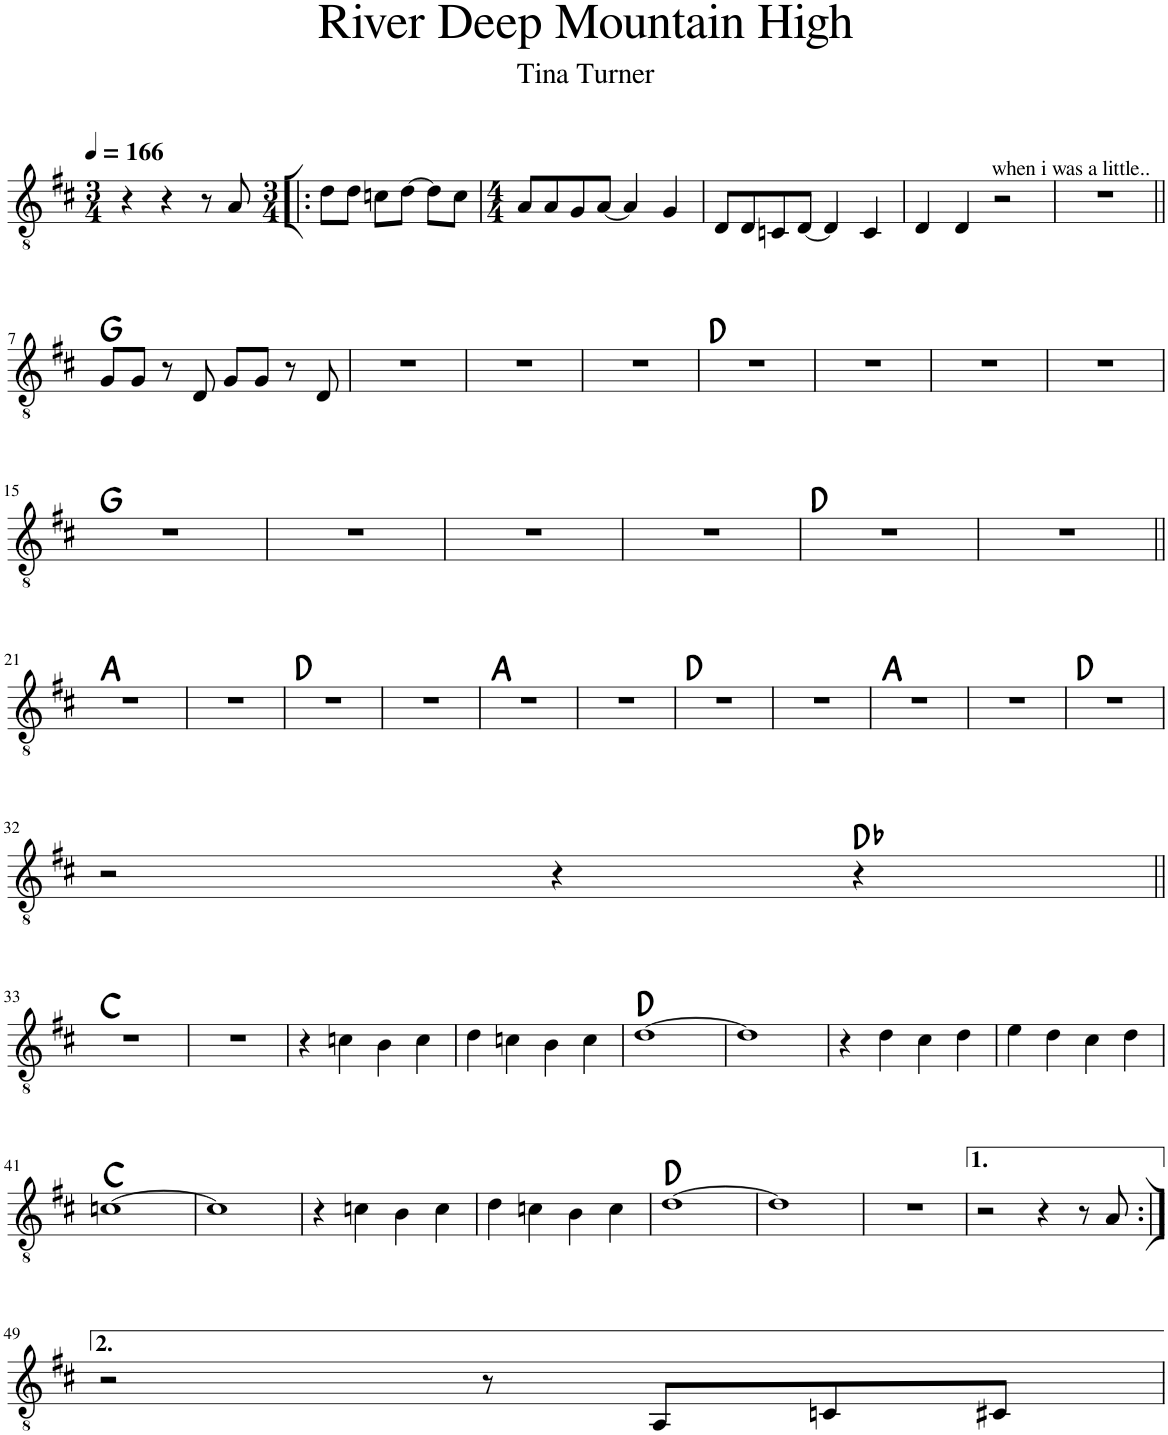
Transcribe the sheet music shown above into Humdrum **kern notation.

**kern	**harte
*part1	*part1
*staff1	*
*I"Classical Guitar	*
*I'Guit.	*
*clefGv2	*
*k[f#c#]	*
*M3/4	*
*MM166	*
=1	=1
4r	.
4r	.
8r	.
8A/	.
=2!|:	=2!|:
*M3/4	*
8d\L	.
8d\J	.
8cn\L	.
[8d\J	.
8d\L]	.
8c\J	.
=3	=3
*M4/4	*
8A/L	.
8A/	.
8G/	.
[8A/J	.
4A/]	.
4G/	.
=4	=4
8D/L	.
8D/	.
8Cn/	.
[8D/J	.
4D/]	.
4C/	.
=5	=5
4D/	.
4D/	.
!LO:TX:a:t=when i was a little..	!
2r	.
=6	=6
1r	.
!!LO:LB:g=z
=7||	=7||
8G/L	G:maj
8G/J	.
8r	.
8D/	.
8G/L	.
8G/J	.
8r	.
8D/	.
=8	=8
1r	.
=9	=9
1r	.
=10	=10
1r	.
=11	=11
1r	D:maj
=12	=12
1r	.
=13	=13
1r	.
=14	=14
1r	.
!!LO:LB:g=z
=15	=15
1r	G:maj
=16	=16
1r	.
=17	=17
1r	.
=18	=18
1r	.
=19	=19
1r	D:maj
=20	=20
1r	.
!!LO:LB:g=z
=21||	=21||
1r	A:maj
=22	=22
1r	.
=23	=23
1r	D:maj
=24	=24
1r	.
=25	=25
1r	A:maj
=26	=26
1r	.
=27	=27
1r	D:maj
=28	=28
1r	.
=29	=29
1r	A:maj
=30	=30
1r	.
=31	=31
1r	D:maj
!!LO:LB:g=z
=32	=32
2r	.
4r	.
4r	Db:maj
!!LO:LB:g=z
=33||	=33||
1r	C:maj
=34	=34
1r	.
=35	=35
4r	.
4cn\	.
4B\	.
4c\	.
=36	=36
4d\	.
4cn\	.
4B\	.
4c\	.
=37	=37
[1d	D:maj
=38	=38
1d]	.
=39	=39
4r	.
4d\	.
4c#\	.
4d\	.
=40	=40
4e\	.
4d\	.
4c#\	.
4d\	.
!!LO:LB:g=z
=41	=41
[1cn	C:maj
=42	=42
1c]	.
=43	=43
4r	.
4cn\	.
4B\	.
4c\	.
=44	=44
4d\	.
4cn\	.
4B\	.
4c\	.
=45	=45
[1d	D:maj
=46	=46
1d]	.
=47	=47
1r	.
=48	=48
2r	.
4r	.
8r	.
8A/	.
!!LO:LB:g=z
=49:|!	=49:|!
2r	.
8r	.
8AA/L	.
8Cn/	.
8C#X/J	.
=	=
*-	*-
